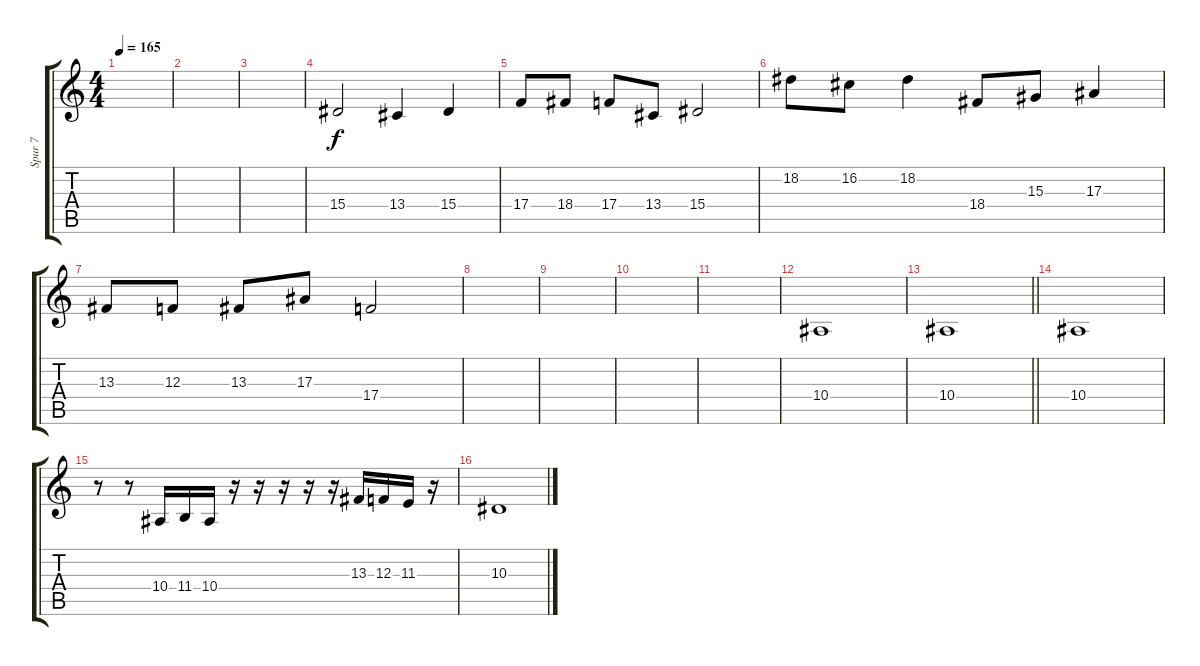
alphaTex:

\track ("Spur 7" "Spur 7") {instrument choiraahs}
\staff {score tabs}
\tuning (D4 A3 F3 C3 G2 D2) {hide}
\ts (4 4)
\tempo 165
\clef g2
\ks c
|
|
|
15.4.2 13.4.4 15.4.4 |
17.4.8 18.4.8 17.4.8 13.4.8 15.4.2 |
18.2.8 16.2.8 18.2.4 18.4.8 15.3.8 17.3.4 |
13.3.8 12.3.8 13.3.8 17.3.8 17.4.2 |
|
|
|
|
10.4.1 |
\barLineRight lightlight
10.4.1 |
10.4.1 |
r.8 r.8 10.4.16 11.4.16 10.4.16 r.16 r.16 r.16 r.16 r.16 13.3.16 12.3.16 11.3.16 r.16 |
10.3.1{instrument choiraahs}
